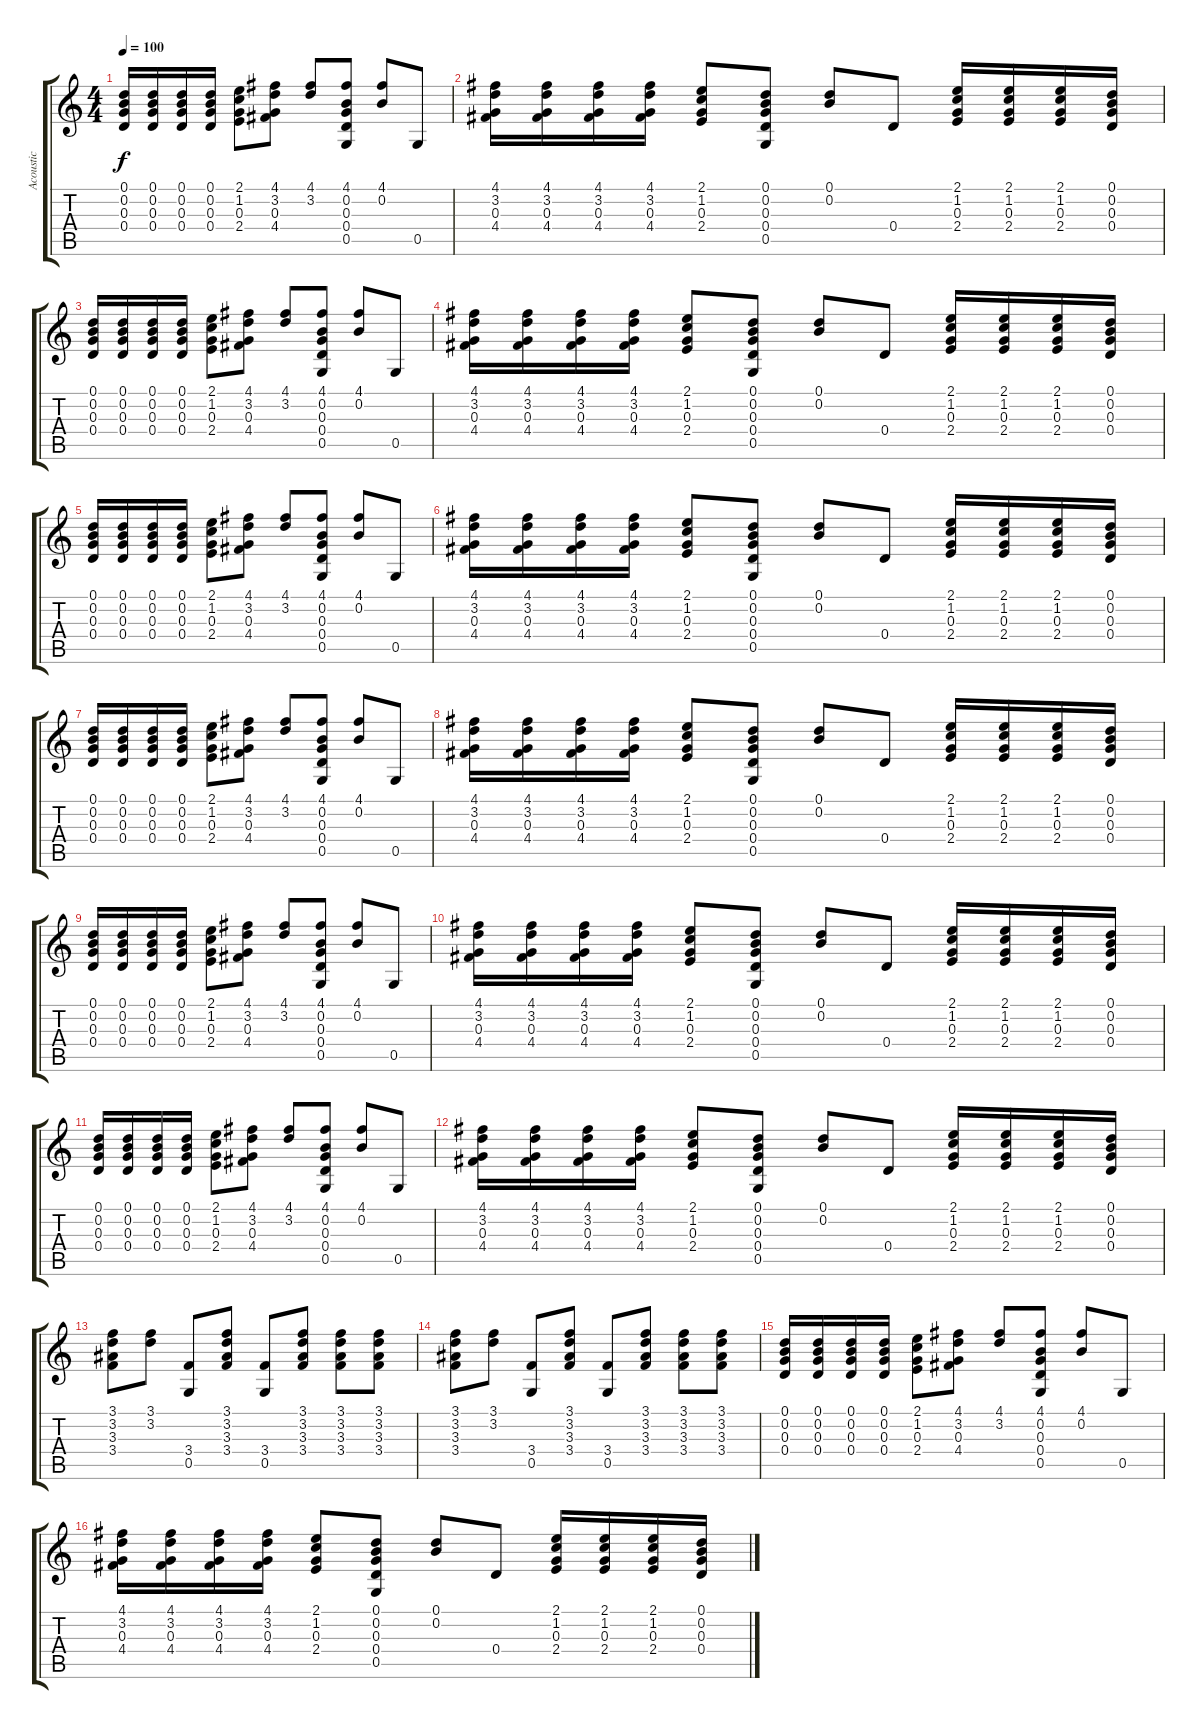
\track ("Acoustic" "Acoustic") {instrument acousticguitarsteel}
\staff {score tabs}
\tuning (D4 B3 G3 D3 G2 D2) {hide}
\ts (4 4)
\tempo 100
\clef g2
\ks c
(0.1 0.2 0.3 0.4).16{dy f} (0.1 0.2 0.3 0.4).16 (0.1 0.2 0.3 0.4).16 (0.1 0.2 0.3 0.4).16 (2.1 1.2 0.3 2.4).8 (4.1 3.2 0.3 4.4).8 (4.1 3.2).8 (4.1 0.2 0.3 0.4 0.5).8 (4.1 0.2).8 0.5.8 |
(4.1 3.2 0.3 4.4).16 (4.1 3.2 0.3 4.4).16 (4.1 3.2 0.3 4.4).16 (4.1 3.2 0.3 4.4).16 (2.1 1.2 0.3 2.4).8 (0.1 0.2 0.3 0.4 0.5).8 (0.1 0.2).8 0.4.8 (2.1 1.2 0.3 2.4).16 (2.1 1.2 0.3 2.4).16 (2.1 1.2 0.3 2.4).16 (0.1 0.2 0.3 0.4).16 |
(0.1 0.2 0.3 0.4).16 (0.1 0.2 0.3 0.4).16 (0.1 0.2 0.3 0.4).16 (0.1 0.2 0.3 0.4).16 (2.1 1.2 0.3 2.4).8 (4.1 3.2 0.3 4.4).8 (4.1 3.2).8 (4.1 0.2 0.3 0.4 0.5).8 (4.1 0.2).8 0.5.8 |
(4.1 3.2 0.3 4.4).16 (4.1 3.2 0.3 4.4).16 (4.1 3.2 0.3 4.4).16 (4.1 3.2 0.3 4.4).16 (2.1 1.2 0.3 2.4).8 (0.1 0.2 0.3 0.4 0.5).8 (0.1 0.2).8 0.4.8 (2.1 1.2 0.3 2.4).16 (2.1 1.2 0.3 2.4).16 (2.1 1.2 0.3 2.4).16 (0.1 0.2 0.3 0.4).16 |
(0.1 0.2 0.3 0.4).16 (0.1 0.2 0.3 0.4).16 (0.1 0.2 0.3 0.4).16 (0.1 0.2 0.3 0.4).16 (2.1 1.2 0.3 2.4).8 (4.1 3.2 0.3 4.4).8 (4.1 3.2).8 (4.1 0.2 0.3 0.4 0.5).8 (4.1 0.2).8 0.5.8 |
(4.1 3.2 0.3 4.4).16 (4.1 3.2 0.3 4.4).16 (4.1 3.2 0.3 4.4).16 (4.1 3.2 0.3 4.4).16 (2.1 1.2 0.3 2.4).8 (0.1 0.2 0.3 0.4 0.5).8 (0.1 0.2).8 0.4.8 (2.1 1.2 0.3 2.4).16 (2.1 1.2 0.3 2.4).16 (2.1 1.2 0.3 2.4).16 (0.1 0.2 0.3 0.4).16 |
(0.1 0.2 0.3 0.4).16 (0.1 0.2 0.3 0.4).16 (0.1 0.2 0.3 0.4).16 (0.1 0.2 0.3 0.4).16 (2.1 1.2 0.3 2.4).8 (4.1 3.2 0.3 4.4).8 (4.1 3.2).8 (4.1 0.2 0.3 0.4 0.5).8 (4.1 0.2).8 0.5.8 |
(4.1 3.2 0.3 4.4).16 (4.1 3.2 0.3 4.4).16 (4.1 3.2 0.3 4.4).16 (4.1 3.2 0.3 4.4).16 (2.1 1.2 0.3 2.4).8 (0.1 0.2 0.3 0.4 0.5).8 (0.1 0.2).8 0.4.8 (2.1 1.2 0.3 2.4).16 (2.1 1.2 0.3 2.4).16 (2.1 1.2 0.3 2.4).16 (0.1 0.2 0.3 0.4).16 |
(0.1 0.2 0.3 0.4).16 (0.1 0.2 0.3 0.4).16 (0.1 0.2 0.3 0.4).16 (0.1 0.2 0.3 0.4).16 (2.1 1.2 0.3 2.4).8 (4.1 3.2 0.3 4.4).8 (4.1 3.2).8 (4.1 0.2 0.3 0.4 0.5).8 (4.1 0.2).8 0.5.8 |
(4.1 3.2 0.3 4.4).16 (4.1 3.2 0.3 4.4).16 (4.1 3.2 0.3 4.4).16 (4.1 3.2 0.3 4.4).16 (2.1 1.2 0.3 2.4).8 (0.1 0.2 0.3 0.4 0.5).8 (0.1 0.2).8 0.4.8 (2.1 1.2 0.3 2.4).16 (2.1 1.2 0.3 2.4).16 (2.1 1.2 0.3 2.4).16 (0.1 0.2 0.3 0.4).16 |
(0.1 0.2 0.3 0.4).16 (0.1 0.2 0.3 0.4).16 (0.1 0.2 0.3 0.4).16 (0.1 0.2 0.3 0.4).16 (2.1 1.2 0.3 2.4).8 (4.1 3.2 0.3 4.4).8 (4.1 3.2).8 (4.1 0.2 0.3 0.4 0.5).8 (4.1 0.2).8 0.5.8 |
(4.1 3.2 0.3 4.4).16 (4.1 3.2 0.3 4.4).16 (4.1 3.2 0.3 4.4).16 (4.1 3.2 0.3 4.4).16 (2.1 1.2 0.3 2.4).8 (0.1 0.2 0.3 0.4 0.5).8 (0.1 0.2).8 0.4.8 (2.1 1.2 0.3 2.4).16 (2.1 1.2 0.3 2.4).16 (2.1 1.2 0.3 2.4).16 (0.1 0.2 0.3 0.4).16 |
(3.1 3.2 3.3 3.4).8 (3.1 3.2).8 (3.4 0.5).8 (3.1 3.2 3.3 3.4).8 (3.4 0.5).8 (3.1 3.2 3.3 3.4).8 (3.1 3.2 3.3 3.4).8 (3.1 3.2 3.3 3.4).8 |
(3.1 3.2 3.3 3.4).8 (3.1 3.2).8 (3.4 0.5).8 (3.1 3.2 3.3 3.4).8 (3.4 0.5).8 (3.1 3.2 3.3 3.4).8 (3.1 3.2 3.3 3.4).8 (3.1 3.2 3.3 3.4).8 |
(0.1 0.2 0.3 0.4).16 (0.1 0.2 0.3 0.4).16 (0.1 0.2 0.3 0.4).16 (0.1 0.2 0.3 0.4).16 (2.1 1.2 0.3 2.4).8 (4.1 3.2 0.3 4.4).8 (4.1 3.2).8 (4.1 0.2 0.3 0.4 0.5).8 (4.1 0.2).8 0.5.8 |
(4.1 3.2 0.3 4.4).16 (4.1 3.2 0.3 4.4).16 (4.1 3.2 0.3 4.4).16 (4.1 3.2 0.3 4.4).16 (2.1 1.2 0.3 2.4).8 (0.1 0.2 0.3 0.4 0.5).8 (0.1 0.2).8 0.4.8 (2.1 1.2 0.3 2.4).16 (2.1 1.2 0.3 2.4).16 (2.1 1.2 0.3 2.4).16 (0.1 0.2 0.3 0.4).16
